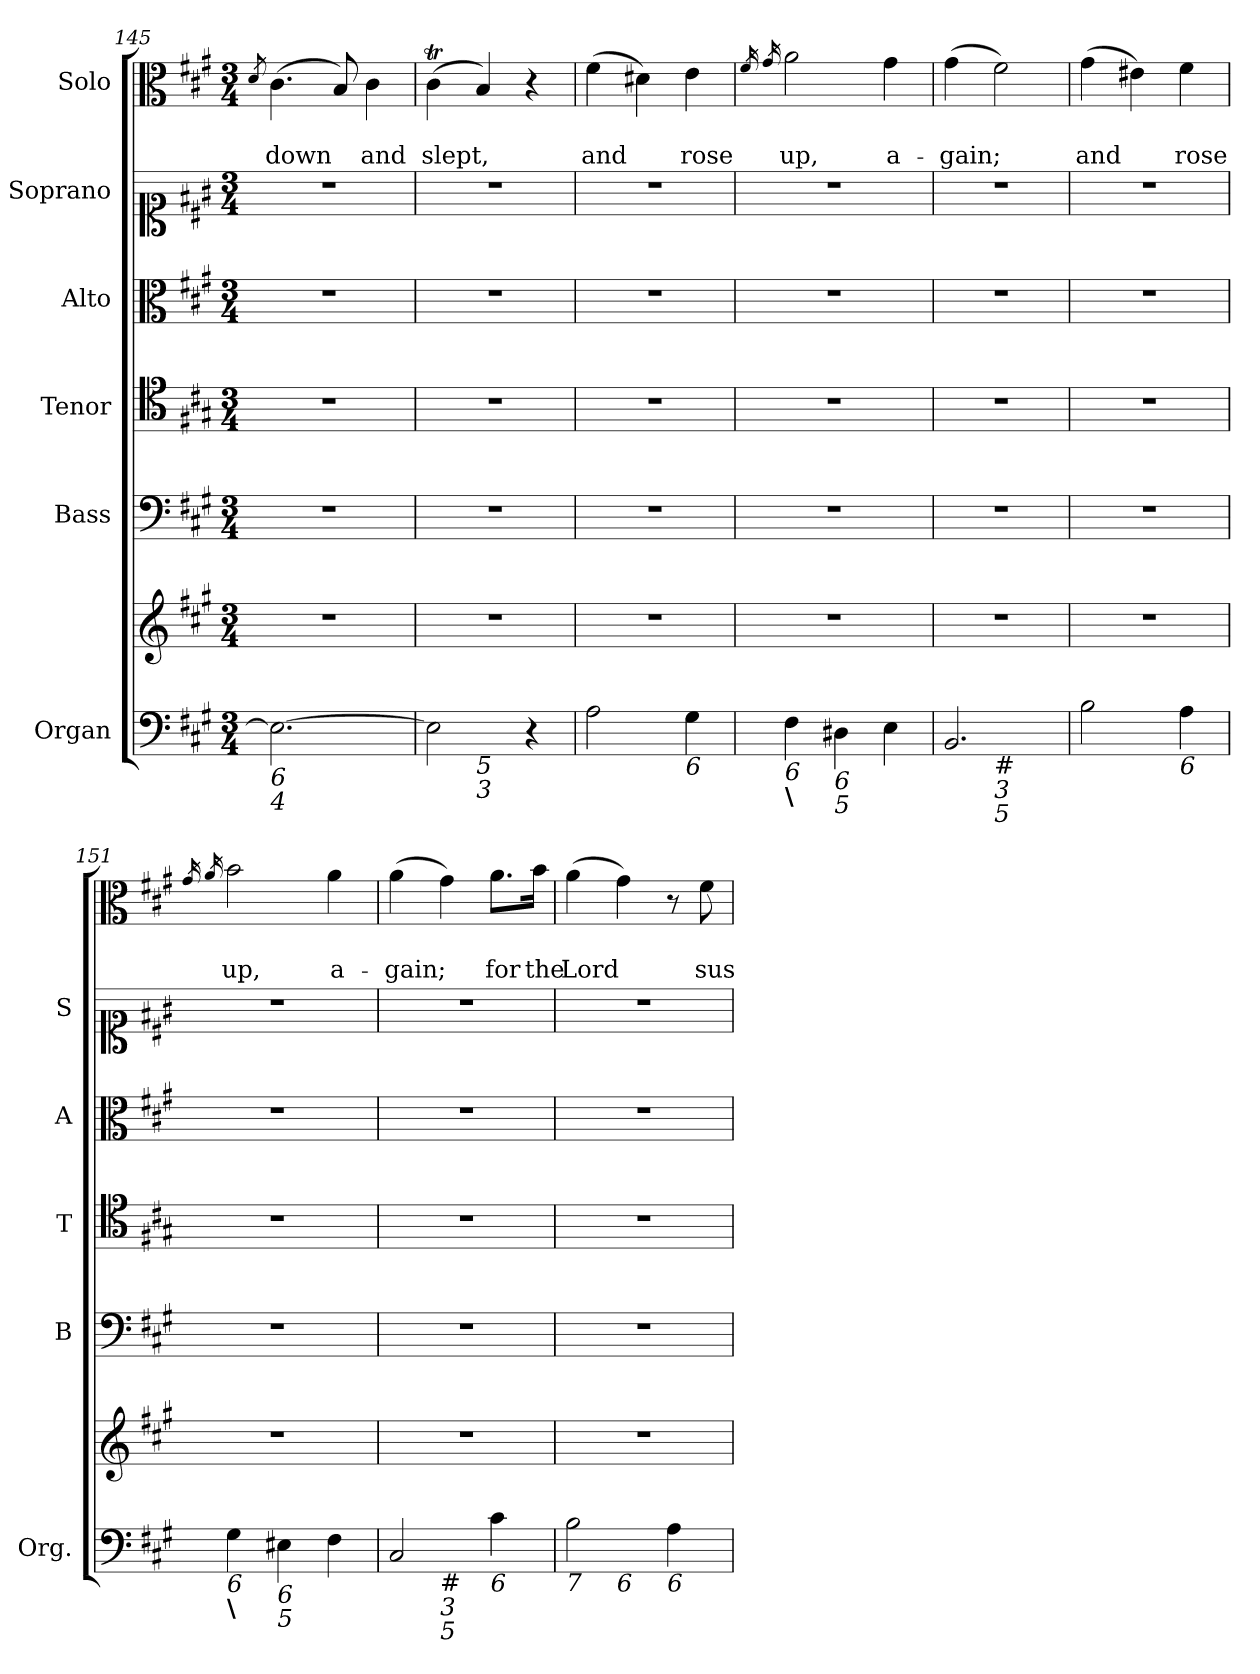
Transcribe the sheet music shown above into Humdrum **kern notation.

**kern	**kern	**kern	**kern	**kern	**kern	**kern	**text	**text
*part6	*part6	*part5	*part4	*part3	*part2	*part1	*part1	*part1
*staff7	*staff6	*staff5	*staff4	*staff3	*staff2	*staff1	*staff1	*staff1
*I"Organ	*	*I"Bass	*I"Tenor	*I"Alto	*I"Soprano	*I"Solo	*	*
*I'Org.	*	*I'B	*I'T	*I'A	*I'S	*	*	*
*clefF4	*clefG2	*clefF4	*clefC4	*clefC3	*clefC1	*clefC3	*	*
*k[f#c#g#]	*k[f#c#g#]	*k[f#c#g#]	*k[f#c#g#]	*k[f#c#g#]	*k[f#c#g#]	*k[f#c#g#]	*	*
*f#:	*f#:	*f#:	*f#:	*f#:	*f#:	*f#:	*	*
*M3/4	*M3/4	*M3/4	*M3/4	*M3/4	*M3/4	*M3/4	*	*
=145	=145	=145	=145	=145	=145	=145	=145	=145
.	.	.	.	.	.	8qd/	.	.
!LO:TX:b:i:t=6	!	!	!	!	!	!	!	!
!LO:TX:b:i:t=4	!	!	!	!	!	!	!	!
!	!	!	!	!	!	!	!	!LO:LY:b
2.E\_	2.r	2.r	2.r	2.r	2.r	(>4.c#\	.	down
.	.	.	.	.	.	8B/)	.	.
!	!	!	!	!	!	!	!	!LO:LY:b
.	.	.	.	.	.	4c#\	.	and
=146	=146	=146	=146	=146	=146	=146	=146	=146
!LO:TX:b:i:t=6	!	!	!	!	!	!	!	!
!LO:TX:b:i:t=4	!	!	!	!	!	!	!	!
!	!	!	!	!	!	!	!	!LO:LY:b
*^	*	*	*	*	*	*	*	*
2E\]	4ryy	2.r	2.r	2.r	2.r	2.r	(>4c#t\	.	slept,
!	!LO:TX:b:i:t=5	!	!	!	!	!	!	!	!
!	!LO:TX:b:i:t=3	!	!	!	!	!	!	!	!
.	2ryy	.	.	.	.	.	4B/)	.	.
4r	.	.	.	.	.	.	4r	.	.
=147	=147	=147	=147	=147	=147	=147	=147	=147	=147
!LO:TX:b:i:t=4	!	!	!	!	!	!	!	!	!
!LO:TX:b:t=+	!	!	!	!	!	!	!	!	!
!LO:TX:b:i:t=2	!	!	!	!	!	!	!	!	!
!	!	!	!	!	!	!	!	!	!LO:LY:b
*v	*v	*	*	*	*	*	*	*	*
2A\	2.r	2.r	2.r	2.r	2.r	(>4f#\	.	and
.	.	.	.	.	.	4d#X\)	.	.
!LO:TX:b:i:t=6	!	!	!	!	!	!	!	!
!	!	!	!	!	!	!	!	!LO:LY:b
4G#\	.	.	.	.	.	4e\	.	rose
=148	=148	=148	=148	=148	=148	=148	=148	=148
.	.	.	.	.	.	16qf#/	.	.
.	.	.	.	.	.	16qg#/	.	.
!LO:TX:b:i:t=6	!	!	!	!	!	!	!	!
!LO:TX:b:B:t=\	!	!	!	!	!	!	!	!
!	!	!	!	!	!	!	!	!LO:LY:b
4F#\	2.r	2.r	2.r	2.r	2.r	2a\	.	up,
!LO:TX:b:i:t=6	!	!	!	!	!	!	!	!
!LO:TX:b:i:t=5	!	!	!	!	!	!	!	!
4D#X\	.	.	.	.	.	.	.	.
!	!	!	!	!	!	!	!	!LO:LY:b
4E\	.	.	.	.	.	4g#\	.	a-
=149	=149	=149	=149	=149	=149	=149	=149	=149
!LO:TX:b:i:t=4	!	!	!	!	!	!	!	!
!LO:TX:b:i:t=6	!	!	!	!	!	!	!	!
!	!	!	!	!	!	!	!	!LO:LY:b
*^	*	*	*	*	*	*	*	*
2.BB/	4ryy	2.r	2.r	2.r	2.r	2.r	(>4g#\	.	-gain;
!	!LO:TX:b:t=#	!	!	!	!	!	!	!	!
!	!LO:TX:b:i:t=3	!	!	!	!	!	!	!	!
!	!LO:TX:b:i:t=5	!	!	!	!	!	!	!	!
.	2ryy	.	.	.	.	.	2f#\)	.	.
=150	=150	=150	=150	=150	=150	=150	=150	=150	=150
!LO:TX:b:i:t=4	!	!	!	!	!	!	!	!	!
!LO:TX:b:t=+	!	!	!	!	!	!	!	!	!
!LO:TX:b:i:t=2	!	!	!	!	!	!	!	!	!
!	!	!	!	!	!	!	!	!	!LO:LY:b
*v	*v	*	*	*	*	*	*	*	*
2B\	2.r	2.r	2.r	2.r	2.r	(>4g#\	.	and
.	.	.	.	.	.	4e#X\)	.	.
!LO:TX:b:i:t=6	!	!	!	!	!	!	!	!
!	!	!	!	!	!	!	!	!LO:LY:b
4A\	.	.	.	.	.	4f#\	.	rose
=151	=151	=151	=151	=151	=151	=151	=151	=151
.	.	.	.	.	.	16qg#/	.	.
.	.	.	.	.	.	16qa/	.	.
!LO:TX:b:i:t=6	!	!	!	!	!	!	!	!
!LO:TX:b:B:t=\	!	!	!	!	!	!	!	!
!	!	!	!	!	!	!	!	!LO:LY:b
4G#\	2.r	2.r	2.r	2.r	2.r	2b\	.	up,
!LO:TX:b:i:t=6	!	!	!	!	!	!	!	!
!LO:TX:b:i:t=5	!	!	!	!	!	!	!	!
4E#X\	.	.	.	.	.	.	.	.
!	!	!	!	!	!	!	!	!LO:LY:b
4F#\	.	.	.	.	.	4a\	.	a-
!!LO:LB:g=z
=152	=152	=152	=152	=152	=152	=152	=152	=152
!LO:TX:b:i:t=4	!	!	!	!	!	!	!	!
!LO:TX:b:i:t=6	!	!	!	!	!	!	!	!
!	!	!	!	!	!	!	!	!LO:LY:b
*^	*	*	*	*	*	*	*	*
2C#/	4ryy	2.r	2.r	2.r	2.r	2.r	(>4a\	.	-gain;
!	!LO:TX:b:t=#	!	!	!	!	!	!	!	!
!	!LO:TX:b:i:t=3	!	!	!	!	!	!	!	!
!	!LO:TX:b:i:t=5	!	!	!	!	!	!	!	!
.	2ryy	.	.	.	.	.	4g#\)	.	.
!LO:TX:b:i:t=6	!	!	!	!	!	!	!	!	!
!	!	!	!	!	!	!	!	!	!LO:LY:b
4c#\	.	.	.	.	.	.	8.a\L	.	for
!	!	!	!	!	!	!	!	!	!LO:LY:b
.	.	.	.	.	.	.	16b\Jk	.	the
=153	=153	=153	=153	=153	=153	=153	=153	=153	=153
!LO:TX:b:i:t=7	!	!	!	!	!	!	!	!	!
!	!	!	!	!	!	!	!	!	!LO:LY:b
2B\	4ryy	2.r	2.r	2.r	2.r	2.r	(>4a\	.	Lord
!	!LO:TX:b:i:t=6	!	!	!	!	!	!	!	!
.	2ryy	.	.	.	.	.	4g#\)	.	.
!LO:TX:b:i:t=6	!	!	!	!	!	!	!	!	!
4A\	.	.	.	.	.	.	8r	.	.
!	!	!	!	!	!	!	!	!	!LO:LY:b
.	.	.	.	.	.	.	8f#\	.	sus-
*v	*v	*	*	*	*	*	*	*	*
=	=	=	=	=	=	=	=	=
*-	*-	*-	*-	*-	*-	*-	*-	*-
